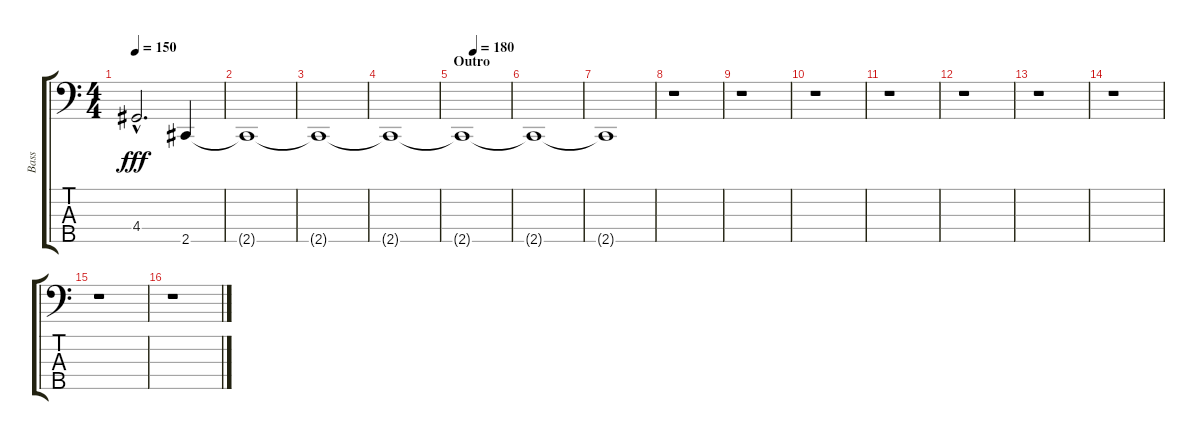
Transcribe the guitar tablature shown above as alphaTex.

\track ("Bass" "Bass") {instrument electricbasspick}
\staff {score tabs}
\tuning (G2 D2 A1 E1 B0) {hide}
\ts (4 4)
\tempo 150
\clef f4
\ks c
4.4{hac t}.2{d dy fff} 2.5.4{volume 0} |
2.5{t}.1 |
2.5{t}.1 |
2.5{t}.1 |
\section ("" "Outro")
\tempo (180 0.25)
2.5{t}.1 |
2.5{t}.1 |
2.5{t}.1 |
r.1 |
r.1 |
r.1 |
r.1 |
r.1 |
r.1 |
r.1 |
r.1 |
r.1
